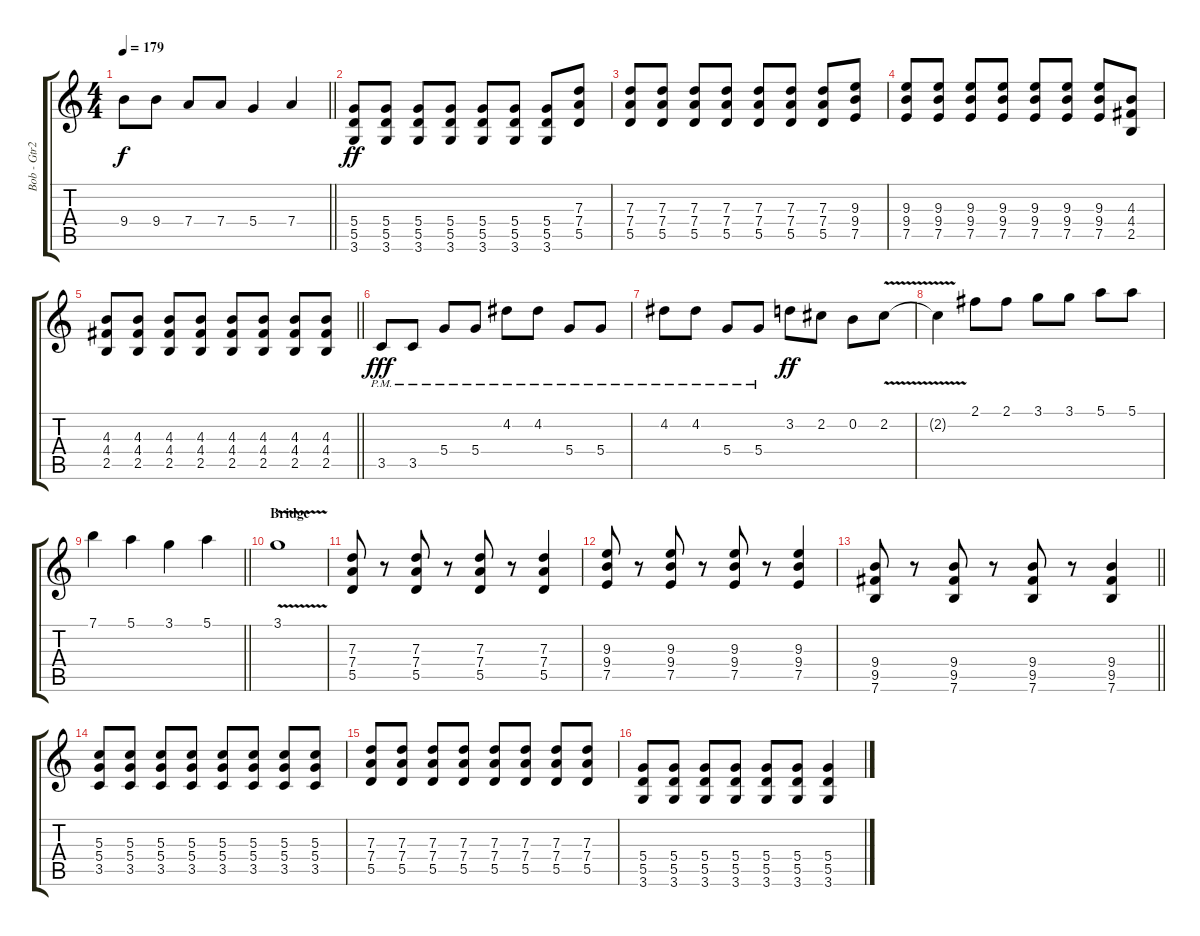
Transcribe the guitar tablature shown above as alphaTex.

\track ("Bob - Gtr2" "Bob - Gtr2") {instrument overdrivenguitar}
\staff {score tabs}
\tuning (E4 B3 G3 D3 A2 E2) {hide}
\ts (4 4)
\tempo 179
\clef g2
\barLineRight lightlight
\ks c
9.4.8{dy f} 9.4.8 7.4.8 7.4.8 5.4.4 7.4.4 |
(5.4 5.5 3.6).8{dy ff} (5.4 5.5 3.6).8 (5.4 5.5 3.6).8 (5.4 5.5 3.6).8 (5.4 5.5 3.6).8 (5.4 5.5 3.6).8 (5.4 5.5 3.6).8 (7.3 7.4 5.5).8 |
(7.3 7.4 5.5).8 (7.3 7.4 5.5).8 (7.3 7.4 5.5).8 (7.3 7.4 5.5).8 (7.3 7.4 5.5).8 (7.3 7.4 5.5).8 (7.3 7.4 5.5).8 (9.3 9.4 7.5).8 |
(9.3 9.4 7.5).8 (9.3 9.4 7.5).8 (9.3 9.4 7.5).8 (9.3 9.4 7.5).8 (9.3 9.4 7.5).8 (9.3 9.4 7.5).8 (9.3 9.4 7.5).8 (4.3 4.4 2.5).8 |
\barLineRight lightlight
(4.3 4.4 2.5).8 (4.3 4.4 2.5).8 (4.3 4.4 2.5).8 (4.3 4.4 2.5).8 (4.3 4.4 2.5).8 (4.3 4.4 2.5).8 (4.3 4.4 2.5).8 (4.3 4.4 2.5).8 |
3.5{pm}.8{dy fff} 3.5{pm}.8 5.4{pm}.8 5.4{pm}.8 4.2{pm}.8 4.2{pm}.8 5.4{pm}.8 5.4{pm}.8 |
4.2{pm}.8 4.2{pm}.8 5.4{pm}.8 5.4{pm}.8 3.2.8{dy ff} 2.2.8 0.2.8 2.2{v}.8 |
2.2{t}.4 2.1.8 2.1.8 3.1.8 3.1.8 5.1.8 5.1.8 |
\barLineRight lightlight
7.1.4 5.1.4 3.1.4 5.1.4 |
\section ("" "Bridge")
3.1{v}.1 |
(7.3 7.4 5.5).8 r.8 (7.3 7.4 5.5).8 r.8 (7.3 7.4 5.5).8 r.8 (7.3 7.4 5.5).4 |
(9.3 9.4 7.5).8 r.8 (9.3 9.4 7.5).8 r.8 (9.3 9.4 7.5).8 r.8 (9.3 9.4 7.5).4 |
\barLineRight lightlight
(9.4 9.5 7.6).8 r.8 (9.4 9.5 7.6).8 r.8 (9.4 9.5 7.6).8 r.8 (9.4 9.5 7.6).4 |
(5.3 5.4 3.5).8 (5.3 5.4 3.5).8 (5.3 5.4 3.5).8 (5.3 5.4 3.5).8 (5.3 5.4 3.5).8 (5.3 5.4 3.5).8 (5.3 5.4 3.5).8 (5.3 5.4 3.5).8 |
(7.3 7.4 5.5).8 (7.3 7.4 5.5).8 (7.3 7.4 5.5).8 (7.3 7.4 5.5).8 (7.3 7.4 5.5).8 (7.3 7.4 5.5).8 (7.3 7.4 5.5).8 (7.3 7.4 5.5).8 |
(5.4 5.5 3.6).8 (5.4 5.5 3.6).8 (5.4 5.5 3.6).8 (5.4 5.5 3.6).8 (5.4 5.5 3.6).8 (5.4 5.5 3.6).8 (5.4 5.5 3.6).4
